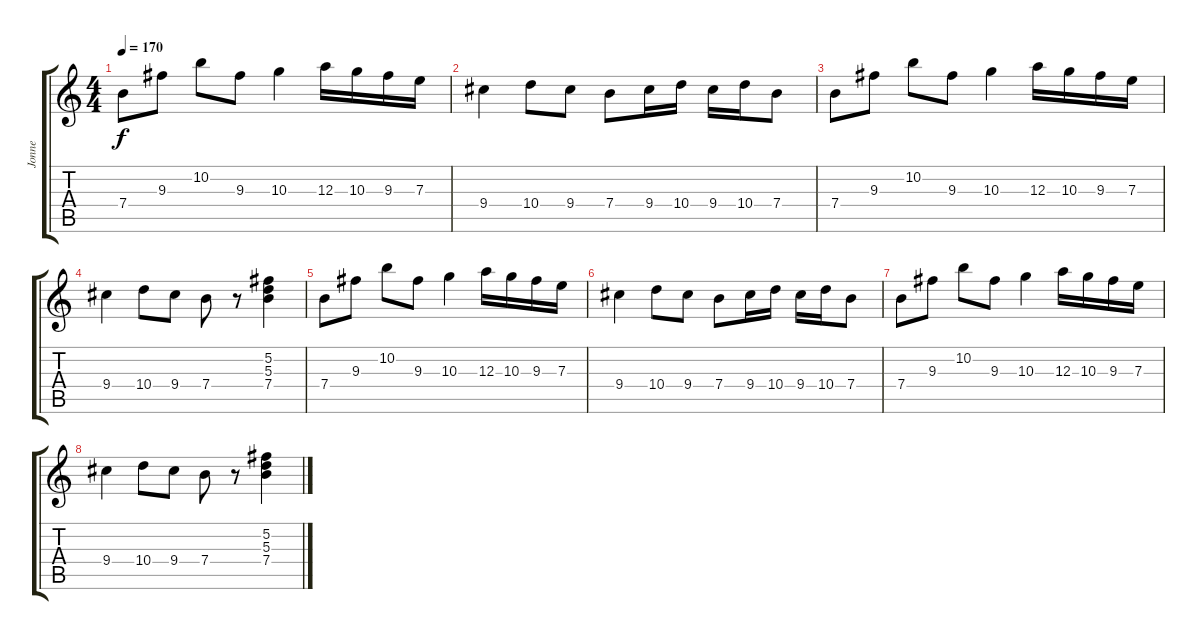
\track ("Jonne" "Jonne") {instrument distortionguitar}
\staff {score tabs}
\tuning (Gb4 Db4 A3 E3 B2 Gb2) {hide}
\ts (4 4)
\tempo 170
\clef g2
\ks c
7.4.8{dy f} 9.3.8 10.2.8 9.3.8 10.3.4 12.3.16 10.3.16 9.3.16 7.3.16 |
9.4.4 10.4.8 9.4.8 7.4.8 9.4.16 10.4.16 9.4.16 10.4.16 7.4.8 |
7.4.8 9.3.8 10.2.8 9.3.8 10.3.4 12.3.16 10.3.16 9.3.16 7.3.16 |
9.4.4 10.4.8 9.4.8 7.4.8 r.8 (5.2 5.3 7.4).4 |
7.4.8 9.3.8 10.2.8 9.3.8 10.3.4 12.3.16 10.3.16 9.3.16 7.3.16 |
9.4.4 10.4.8 9.4.8 7.4.8 9.4.16 10.4.16 9.4.16 10.4.16 7.4.8 |
7.4.8 9.3.8 10.2.8 9.3.8 10.3.4 12.3.16 10.3.16 9.3.16 7.3.16 |
9.4.4 10.4.8 9.4.8 7.4.8 r.8 (5.2 5.3 7.4).4
